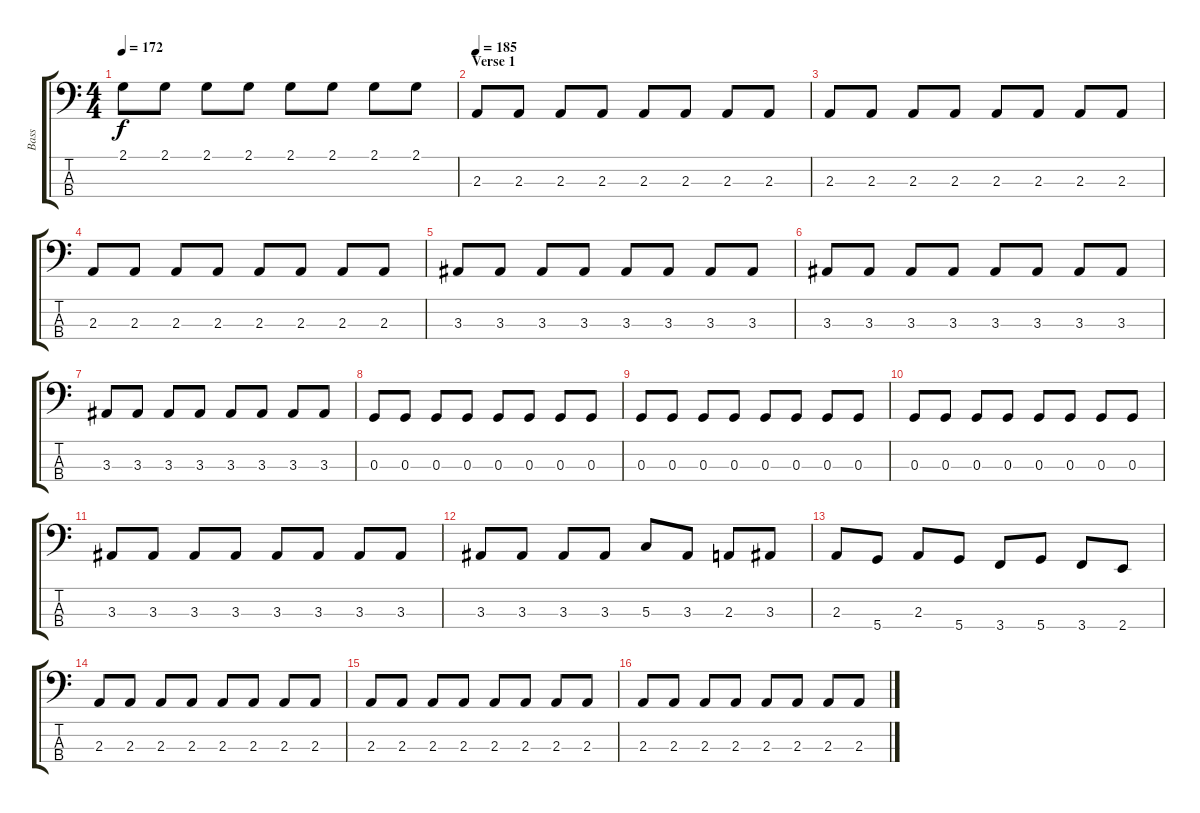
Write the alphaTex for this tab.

\track ("Bass" "Bass") {instrument electricbasspick}
\staff {score tabs}
\tuning (F2 C2 G1 D1) {hide}
\ts (4 4)
\tempo 172
\clef f4
\ks c
2.1.8{dy f} 2.1.8 2.1.8 2.1.8 2.1.8 2.1.8 2.1.8 2.1.8 |
\section ("" "Verse 1")
\tempo 185
2.3.8 2.3.8 2.3.8 2.3.8 2.3.8 2.3.8 2.3.8 2.3.8 |
2.3.8 2.3.8 2.3.8 2.3.8 2.3.8 2.3.8 2.3.8 2.3.8 |
2.3.8 2.3.8 2.3.8 2.3.8 2.3.8 2.3.8 2.3.8 2.3.8 |
3.3.8 3.3.8 3.3.8 3.3.8 3.3.8 3.3.8 3.3.8 3.3.8 |
3.3.8 3.3.8 3.3.8 3.3.8 3.3.8 3.3.8 3.3.8 3.3.8 |
3.3.8 3.3.8 3.3.8 3.3.8 3.3.8 3.3.8 3.3.8 3.3.8 |
0.3.8 0.3.8 0.3.8 0.3.8 0.3.8 0.3.8 0.3.8 0.3.8 |
0.3.8 0.3.8 0.3.8 0.3.8 0.3.8 0.3.8 0.3.8 0.3.8 |
0.3.8 0.3.8 0.3.8 0.3.8 0.3.8 0.3.8 0.3.8 0.3.8 |
3.3.8 3.3.8 3.3.8 3.3.8 3.3.8 3.3.8 3.3.8 3.3.8 |
3.3.8 3.3.8 3.3.8 3.3.8 5.3.8 3.3.8 2.3.8 3.3.8 |
2.3.8 5.4.8 2.3.8 5.4.8 3.4.8 5.4.8 3.4.8 2.4.8 |
2.3.8 2.3.8 2.3.8 2.3.8 2.3.8 2.3.8 2.3.8 2.3.8 |
2.3.8 2.3.8 2.3.8 2.3.8 2.3.8 2.3.8 2.3.8 2.3.8 |
2.3.8 2.3.8 2.3.8 2.3.8 2.3.8 2.3.8 2.3.8 2.3.8
